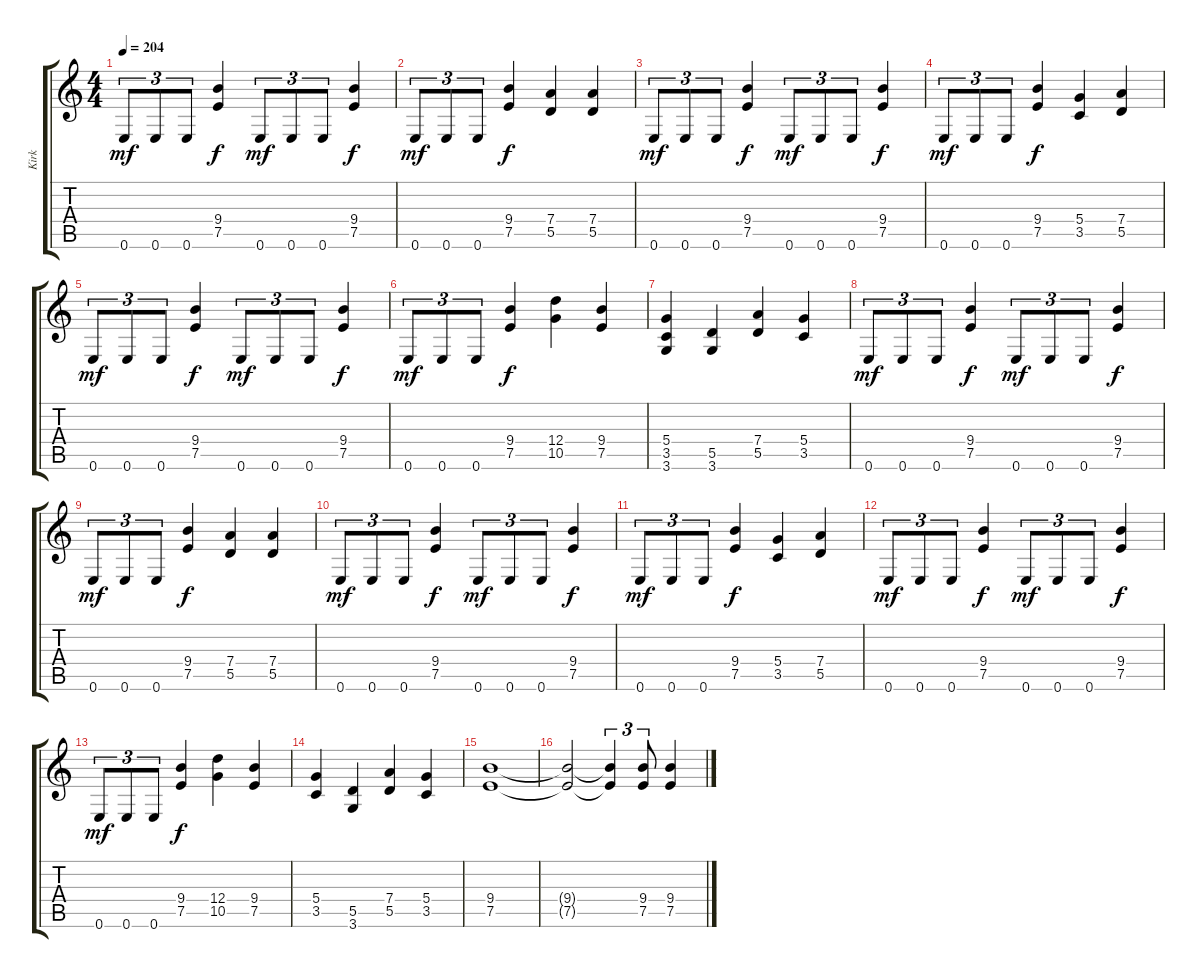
\track ("Kirk" "Kirk") {instrument distortionguitar}
\staff {score tabs}
\tuning (E4 B3 G3 D3 A2 E2) {hide}
\ts (4 4)
\tempo 204
\clef g2
\ks c
0.6.8{tu (3 2) dy mf} 0.6.8{tu (3 2)} 0.6.8{tu (3 2)} (9.4 7.5).4{dy f} 0.6.8{tu (3 2) dy mf} 0.6.8{tu (3 2)} 0.6.8{tu (3 2)} (9.4 7.5).4{dy f} |
0.6.8{tu (3 2) dy mf} 0.6.8{tu (3 2)} 0.6.8{tu (3 2)} (9.4 7.5).4{dy f} (7.4 5.5).4 (7.4 5.5).4 |
0.6.8{tu (3 2) dy mf} 0.6.8{tu (3 2)} 0.6.8{tu (3 2)} (9.4 7.5).4{dy f} 0.6.8{tu (3 2) dy mf} 0.6.8{tu (3 2)} 0.6.8{tu (3 2)} (9.4 7.5).4{dy f} |
0.6.8{tu (3 2) dy mf} 0.6.8{tu (3 2)} 0.6.8{tu (3 2)} (9.4 7.5).4{dy f} (5.4 3.5).4 (7.4 5.5).4 |
0.6.8{tu (3 2) dy mf} 0.6.8{tu (3 2)} 0.6.8{tu (3 2)} (9.4 7.5).4{dy f} 0.6.8{tu (3 2) dy mf} 0.6.8{tu (3 2)} 0.6.8{tu (3 2)} (9.4 7.5).4{dy f} |
0.6.8{tu (3 2) dy mf} 0.6.8{tu (3 2)} 0.6.8{tu (3 2)} (9.4 7.5).4{dy f} (12.4 10.5).4 (9.4 7.5).4 |
(5.4 3.5 3.6).4 (5.5 3.6).4 (7.4 5.5).4 (5.4 3.5).4 |
0.6.8{tu (3 2) dy mf} 0.6.8{tu (3 2)} 0.6.8{tu (3 2)} (9.4 7.5).4{dy f} 0.6.8{tu (3 2) dy mf} 0.6.8{tu (3 2)} 0.6.8{tu (3 2)} (9.4 7.5).4{dy f} |
0.6.8{tu (3 2) dy mf} 0.6.8{tu (3 2)} 0.6.8{tu (3 2)} (9.4 7.5).4{dy f} (7.4 5.5).4 (7.4 5.5).4 |
0.6.8{tu (3 2) dy mf} 0.6.8{tu (3 2)} 0.6.8{tu (3 2)} (9.4 7.5).4{dy f} 0.6.8{tu (3 2) dy mf} 0.6.8{tu (3 2)} 0.6.8{tu (3 2)} (9.4 7.5).4{dy f} |
0.6.8{tu (3 2) dy mf} 0.6.8{tu (3 2)} 0.6.8{tu (3 2)} (9.4 7.5).4{dy f} (5.4 3.5).4 (7.4 5.5).4 |
0.6.8{tu (3 2) dy mf} 0.6.8{tu (3 2)} 0.6.8{tu (3 2)} (9.4 7.5).4{dy f} 0.6.8{tu (3 2) dy mf} 0.6.8{tu (3 2)} 0.6.8{tu (3 2)} (9.4 7.5).4{dy f} |
0.6.8{tu (3 2) dy mf} 0.6.8{tu (3 2)} 0.6.8{tu (3 2)} (9.4 7.5).4{dy f} (12.4 10.5).4 (9.4 7.5).4 |
(5.4 3.5).4 (5.5 3.6).4 (7.4 5.5).4 (5.4 3.5).4 |
(9.4 7.5).1 |
(9.4{t} 7.5{t}).2 (9.4{t} 7.5{t}).4{tu (3 2)} (9.4 7.5).8{tu (3 2)} (9.4 7.5).4
